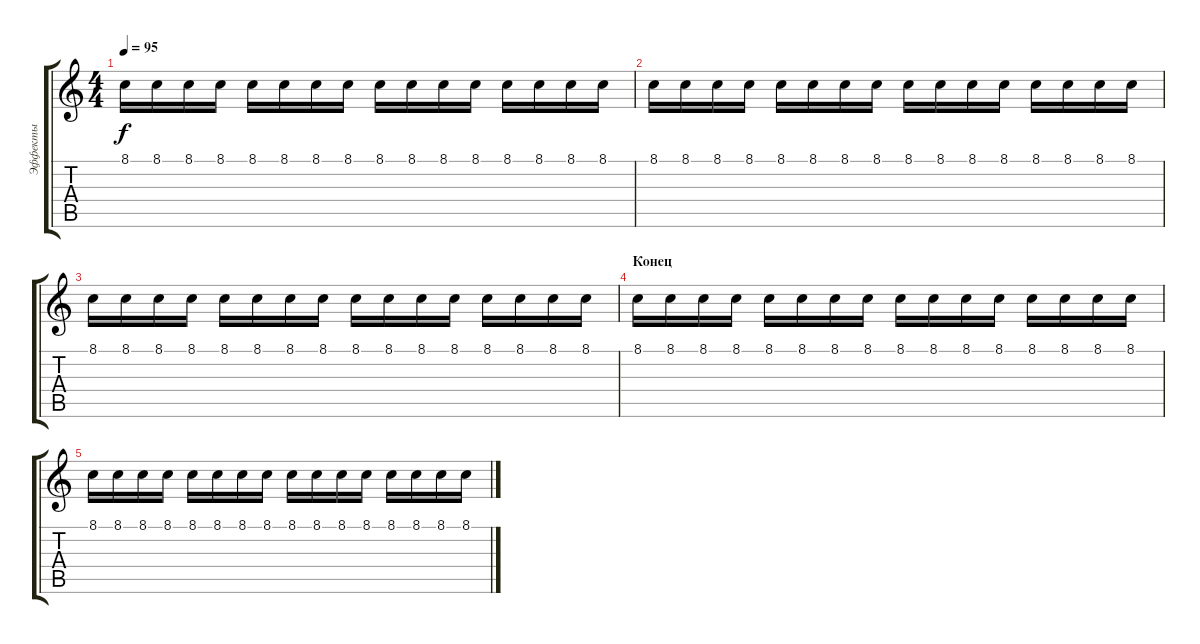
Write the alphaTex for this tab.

\track ("Эффекты" "Эффекты") {instrument fx4atmosphere}
\staff {score tabs}
\tuning (E4 B3 G3 D3 A2 E2) {hide}
\ts (4 4)
\tempo 95
\clef g2
\ks c
8.1.16{dy f} 8.1.16 8.1.16 8.1.16 8.1.16 8.1.16 8.1.16 8.1.16 8.1.16 8.1.16 8.1.16 8.1.16 8.1.16 8.1.16 8.1.16 8.1.16 |
8.1.16 8.1.16 8.1.16 8.1.16 8.1.16 8.1.16 8.1.16 8.1.16 8.1.16 8.1.16 8.1.16 8.1.16 8.1.16 8.1.16 8.1.16 8.1.16 |
8.1.16 8.1.16 8.1.16 8.1.16 8.1.16 8.1.16 8.1.16 8.1.16 8.1.16 8.1.16 8.1.16 8.1.16 8.1.16 8.1.16 8.1.16 8.1.16 |
\section ("" "Конец")
8.1.16 8.1.16 8.1.16 8.1.16 8.1.16 8.1.16 8.1.16 8.1.16 8.1.16 8.1.16 8.1.16 8.1.16 8.1.16 8.1.16 8.1.16 8.1.16 |
8.1.16 8.1.16 8.1.16 8.1.16 8.1.16 8.1.16 8.1.16 8.1.16 8.1.16 8.1.16 8.1.16 8.1.16 8.1.16 8.1.16 8.1.16 8.1.16
